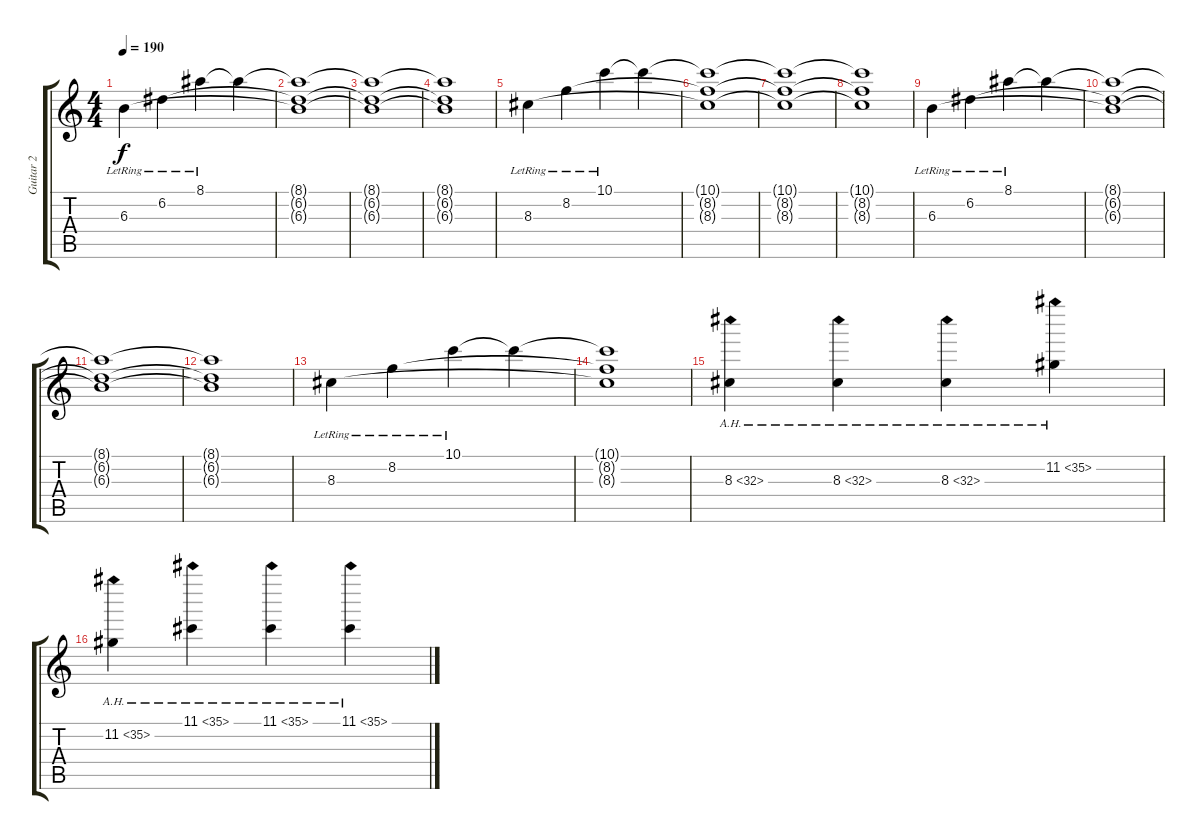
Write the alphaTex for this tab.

\track ("Guitar 2" "Guitar 2") {instrument distortionguitar}
\staff {score tabs}
\tuning (D4 A3 F3 C3 G2 C2) {hide}
\ts (4 4)
\tempo 190
\clef g2
\ks c
6.3{lr}.4{dy f} 6.2{lr}.4 8.1{lr}.4 8.1{t}.4 |
(8.1{t} 6.2{t} 6.3{t}).1 |
(8.1{t} 6.2{t} 6.3{t}).1 |
(8.1{t} 6.2{t} 6.3{t}).1 |
8.3{lr}.4 8.2{lr}.4 10.1{lr}.4 10.1{t}.4 |
(10.1{t} 8.2{t} 8.3{t}).1 |
(10.1{t} 8.2{t} 8.3{t}).1 |
(10.1{t} 8.2{t} 8.3{t}).1 |
6.3{lr}.4 6.2{lr}.4 8.1{lr}.4 8.1{t}.4 |
(8.1{t} 6.2{t} 6.3{t}).1 |
(8.1{t} 6.2{t} 6.3{t}).1 |
(8.1{t} 6.2{t} 6.3{t}).1 |
8.3{lr}.4 8.2{lr}.4 10.1{lr}.4 10.1{t}.4 |
(10.1{t} 8.2{t} 8.3{t}).1 |
8.3{ah 24}.4{instrument distortionguitar} 8.3{ah 24}.4 8.3{ah 24}.4 11.2{ah 24}.4 |
11.2{ah 24}.4 11.1{ah 24}.4 11.1{ah 24}.4 11.1{ah 24}.4
